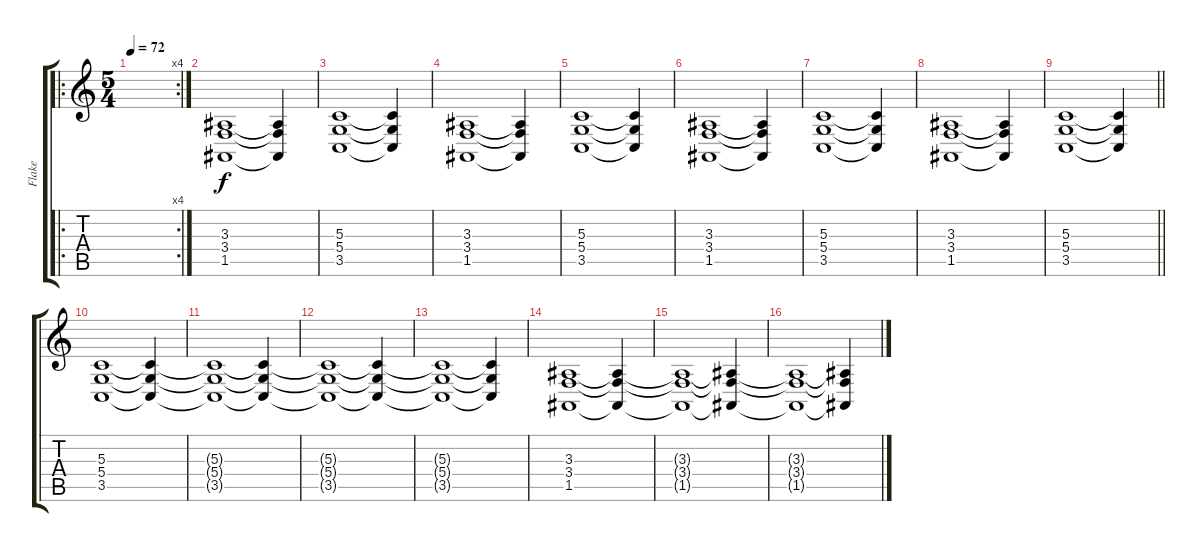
\track ("Flake" "Flake") {instrument choiraahs}
\staff {score tabs}
\tuning (E4 B3 G3 D3 A2 E2) {hide}
\ro
\rc 4
\ts (5 4)
\tempo 72
\clef g2
\ks c
|
(3.3 3.4 1.5).1 (3.3{t} 3.4{t} 1.5{t}).4 |
(5.3 5.4 3.5).1 (5.3{t} 5.4{t} 3.5{t}).4 |
(3.3 3.4 1.5).1 (3.3{t} 3.4{t} 1.5{t}).4 |
(5.3 5.4 3.5).1 (5.3{t} 5.4{t} 3.5{t}).4 |
(3.3 3.4 1.5).1 (3.3{t} 3.4{t} 1.5{t}).4 |
(5.3 5.4 3.5).1 (5.3{t} 5.4{t} 3.5{t}).4 |
(3.3 3.4 1.5).1 (3.3{t} 3.4{t} 1.5{t}).4 |
\barLineRight lightlight
(5.3 5.4 3.5).1 (5.3{t} 5.4{t} 3.5{t}).4 |
(5.3 5.4 3.5).1 (5.3{t} 5.4{t} 3.5{t}).4 |
(5.3{t} 5.4{t} 3.5{t}).1 (5.3{t} 5.4{t} 3.5{t}).4 |
(5.3{t} 5.4{t} 3.5{t}).1 (5.3{t} 5.4{t} 3.5{t}).4 |
(5.3{t} 5.4{t} 3.5{t}).1 (5.3{t} 5.4{t} 3.5{t}).4 |
(3.3 3.4 1.5).1 (3.3{t} 3.4{t} 1.5{t}).4 |
(3.3{t} 3.4{t} 1.5{t}).1 (3.3{t} 3.4{t} 1.5{t}).4 |
(3.3{t} 3.4{t} 1.5{t}).1 (3.3{t} 3.4{t} 1.5{t}).4
